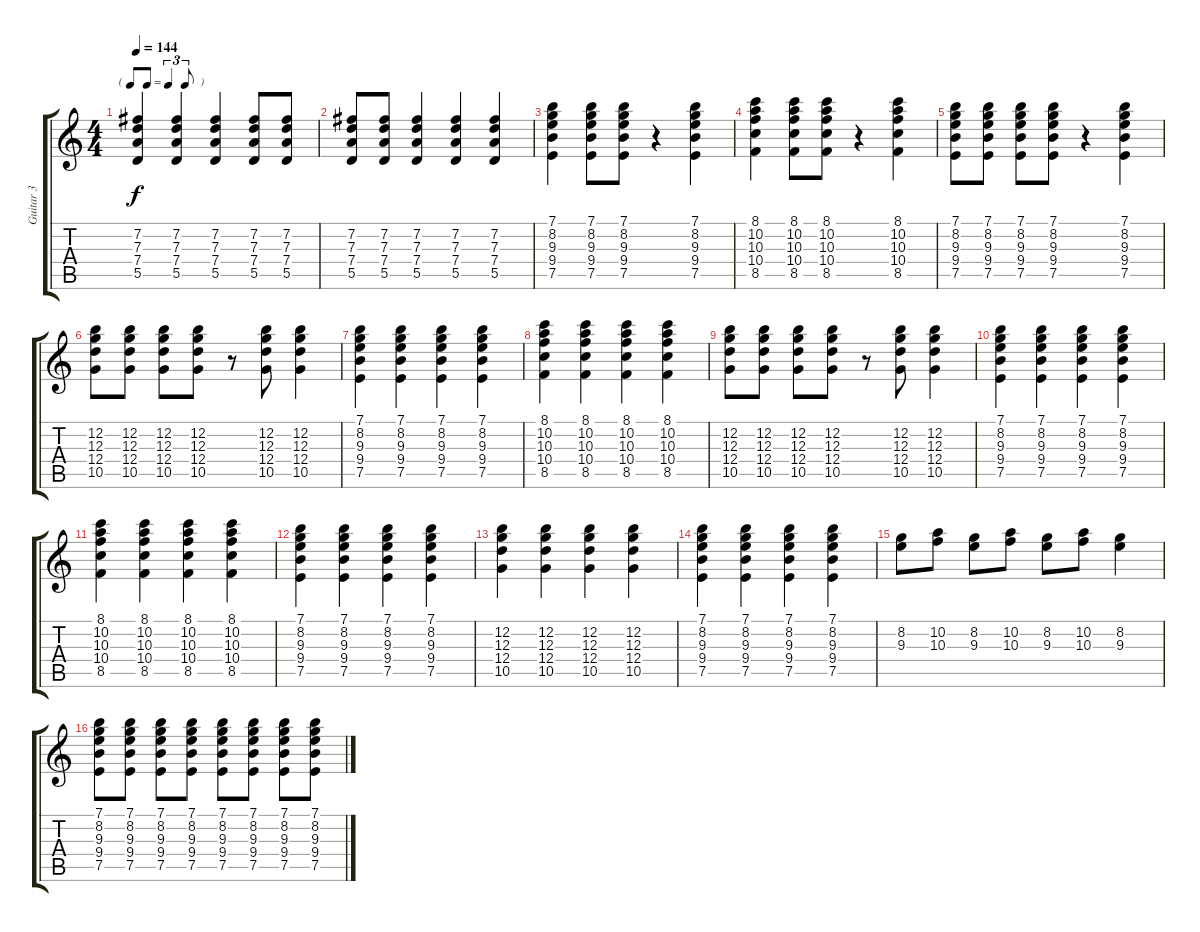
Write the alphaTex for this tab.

\track ("Guitar 3" "Guitar 3") {instrument electricguitarclean}
\staff {score tabs}
\tuning (E4 B3 G3 D3 A2 E2) {hide}
\ts (4 4)
\tf triplet8th
\tempo 144
\clef g2
\ks c
(7.2 7.3 7.4 5.5).4{dy f} (7.2 7.3 7.4 5.5).4 (7.2 7.3 7.4 5.5).4 (7.2 7.3 7.4 5.5).8 (7.2 7.3 7.4 5.5).8 |
(7.2 7.3 7.4 5.5).8 (7.2 7.3 7.4 5.5).8 (7.2 7.3 7.4 5.5).4 (7.2 7.3 7.4 5.5).4 (7.2 7.3 7.4 5.5).4 |
(7.1 8.2 9.3 9.4 7.5).4 (7.1 8.2 9.3 9.4 7.5).8 (7.1 8.2 9.3 9.4 7.5).8 r.4 (7.1 8.2 9.3 9.4 7.5).4 |
(8.1 10.2 10.3 10.4 8.5).4 (8.1 10.2 10.3 10.4 8.5).8 (8.1 10.2 10.3 10.4 8.5).8 r.4 (8.1 10.2 10.3 10.4 8.5).4 |
(7.1 8.2 9.3 9.4 7.5).8 (7.1 8.2 9.3 9.4 7.5).8 (7.1 8.2 9.3 9.4 7.5).8 (7.1 8.2 9.3 9.4 7.5).8 r.4 (7.1 8.2 9.3 9.4 7.5).4 |
(12.2 12.3 12.4 10.5).8 (12.2 12.3 12.4 10.5).8 (12.2 12.3 12.4 10.5).8 (12.2 12.3 12.4 10.5).8 r.8 (12.2 12.3 12.4 10.5).8 (12.2 12.3 12.4 10.5).4 |
(7.1 8.2 9.3 9.4 7.5).4 (7.1 8.2 9.3 9.4 7.5).4 (7.1 8.2 9.3 9.4 7.5).4 (7.1 8.2 9.3 9.4 7.5).4 |
(8.1 10.2 10.3 10.4 8.5).4 (8.1 10.2 10.3 10.4 8.5).4 (8.1 10.2 10.3 10.4 8.5).4 (8.1 10.2 10.3 10.4 8.5).4 |
(12.2 12.3 12.4 10.5).8 (12.2 12.3 12.4 10.5).8 (12.2 12.3 12.4 10.5).8 (12.2 12.3 12.4 10.5).8 r.8 (12.2 12.3 12.4 10.5).8 (12.2 12.3 12.4 10.5).4 |
(7.1 8.2 9.3 9.4 7.5).4 (7.1 8.2 9.3 9.4 7.5).4 (7.1 8.2 9.3 9.4 7.5).4 (7.1 8.2 9.3 9.4 7.5).4 |
(8.1 10.2 10.3 10.4 8.5).4 (8.1 10.2 10.3 10.4 8.5).4 (8.1 10.2 10.3 10.4 8.5).4 (8.1 10.2 10.3 10.4 8.5).4 |
(7.1 8.2 9.3 9.4 7.5).4 (7.1 8.2 9.3 9.4 7.5).4 (7.1 8.2 9.3 9.4 7.5).4 (7.1 8.2 9.3 9.4 7.5).4 |
(12.2 12.3 12.4 10.5).4 (12.2 12.3 12.4 10.5).4 (12.2 12.3 12.4 10.5).4 (12.2 12.3 12.4 10.5).4 |
(7.1 8.2 9.3 9.4 7.5).4 (7.1 8.2 9.3 9.4 7.5).4 (7.1 8.2 9.3 9.4 7.5).4 (7.1 8.2 9.3 9.4 7.5).4 |
(8.2 9.3).8 (10.2 10.3).8 (8.2 9.3).8 (10.2 10.3).8 (8.2 9.3).8 (10.2 10.3).8 (8.2 9.3).4 |
(7.1 8.2 9.3 9.4 7.5).8 (7.1 8.2 9.3 9.4 7.5).8 (7.1 8.2 9.3 9.4 7.5).8 (7.1 8.2 9.3 9.4 7.5).8 (7.1 8.2 9.3 9.4 7.5).8 (7.1 8.2 9.3 9.4 7.5).8 (7.1 8.2 9.3 9.4 7.5).8 (7.1 8.2 9.3 9.4 7.5).8
